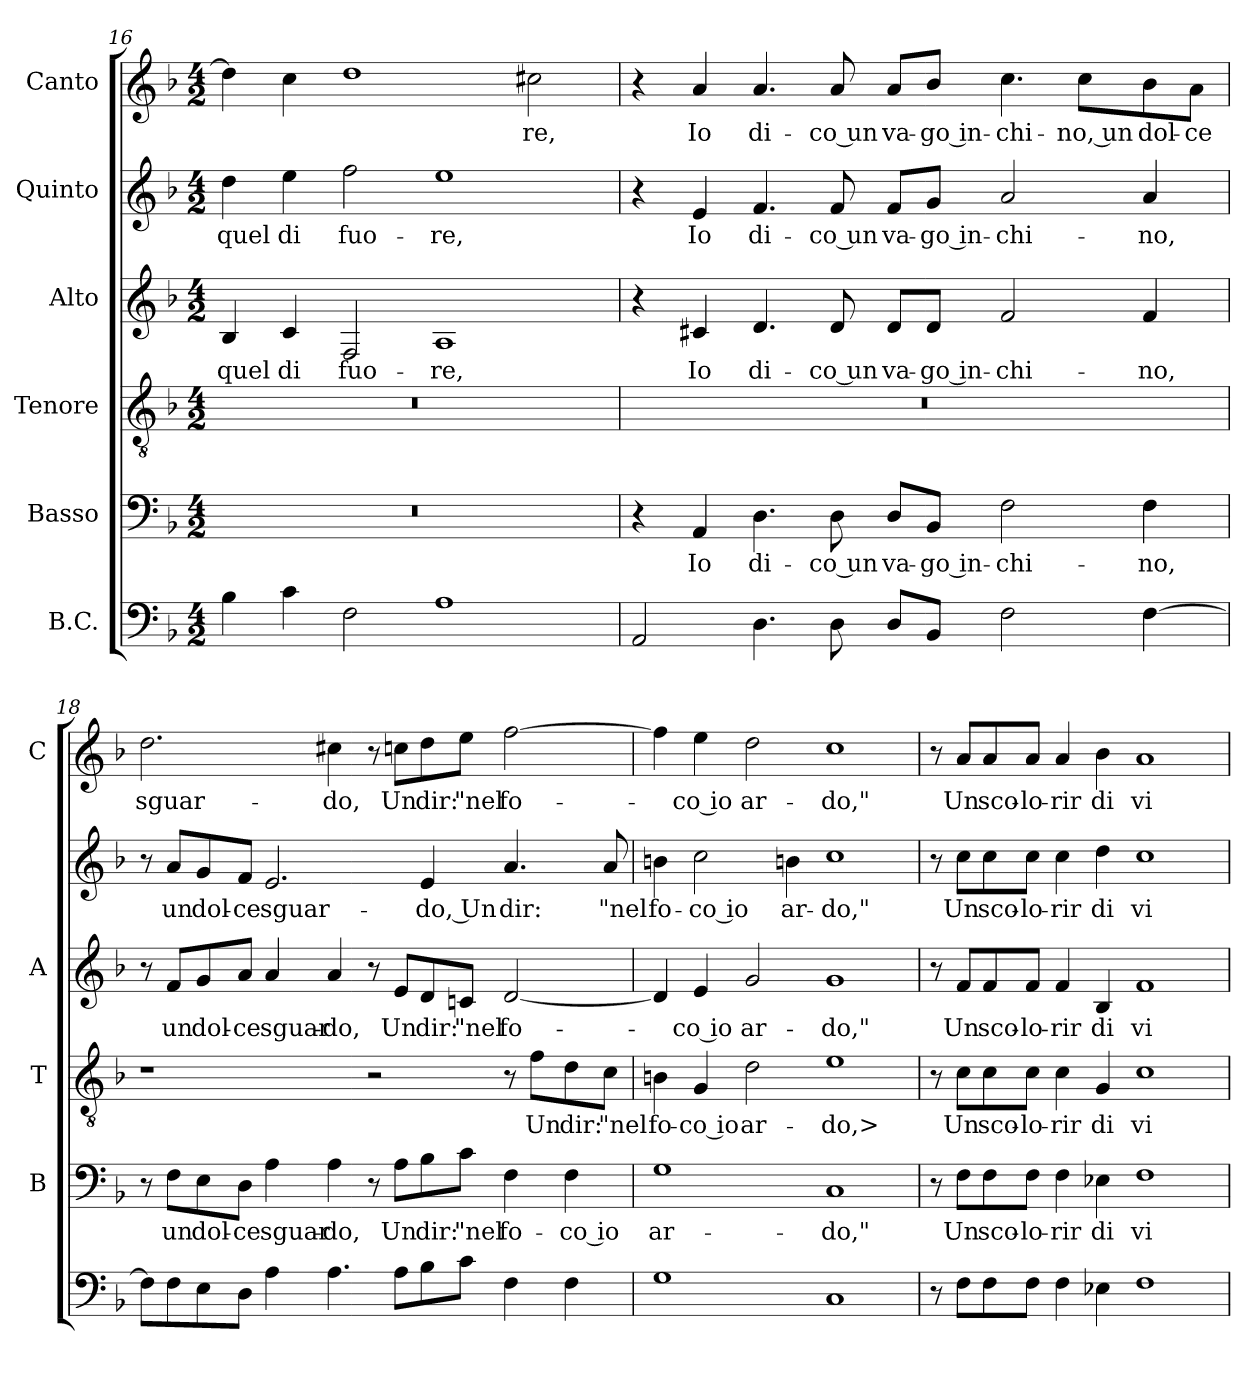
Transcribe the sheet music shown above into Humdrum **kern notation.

**kern	**kern	**text	**kern	**text	**kern	**text	**kern	**text	**kern	**text
*part6	*part5	*part5	*part4	*part4	*part3	*part3	*part2	*part2	*part1	*part1
*staff6	*staff5	*staff5	*staff4	*staff4	*staff3	*staff3	*staff2	*staff2	*staff1	*staff1
*I"B.C.	*I"Basso	*	*I"Tenore	*	*I"Alto	*	*I"Quinto	*	*I"Canto	*
*	*I'B	*	*I'T	*	*I'A	*	*	*	*I'C	*
*clefF4	*clefF4	*	*clefGv2	*	*clefG2	*	*clefG2	*	*clefG2	*
*k[b-]	*k[b-]	*	*k[b-]	*	*k[b-]	*	*k[b-]	*	*k[b-]	*
*M4/2	*M4/2	*	*M4/2	*	*M4/2	*	*M4/2	*	*M4/2	*
=16	=16	=16	=16	=16	=16	=16	=16	=16	=16	=16
4B-	0r	.	0r	.	4B-	quel	4dd	quel	4dd]	.
4c	.	.	.	.	4c	di	4ee	di	4cc	.
2F	.	.	.	.	2F	fuo-	2ff	fuo-	1dd	.
1A	.	.	.	.	1A	-re,	1ee	-re,	.	.
.	.	.	.	.	.	.	.	.	2cc#X	-re,
=17	=17	=17	=17	=17	=17	=17	=17	=17	=17	=17
2AA	4r	.	0r	.	4r	.	4r	.	4r	.
.	4AA	Io	.	.	4c#X	Io	4e	Io	4a	Io
4.D	4.D	di-	.	.	4.d	di-	4.f	di-	4.a	di-
8D	8D	-co un	.	.	8d	-co un	8f	-co un	8a	-co un
8DL	8D/L	va-	.	.	8d/L	va-	8f/L	va-	8a/L	va-
8BB-J	8BB-/J	-go in-	.	.	8d/J	-go in-	8g/J	-go in-	8b-/J	-go in-
2F	2F	-chi-	.	.	2f	-chi-	2a	-chi-	4.cc	-chi-
.	.	.	.	.	.	.	.	.	8cc\L	-no, un
[4F	4F	-no,	.	.	4f	-no,	4a	-no,	8b-\	dol-
.	.	.	.	.	.	.	.	.	8a\J	-ce
=18	=18	=18	=18	=18	=18	=18	=18	=18	=18	=18
8FL]	8r	.	1r	.	8r	.	8r	.	2.dd	sguar-
8F	8F\L	un	.	.	8f/L	un	8a/L	un	.	.
8E	8E\	dol-	.	.	8g/	dol-	8g/	dol-	.	.
8DJ	8D\J	-ce	.	.	8a/J	-ce	8f/J	-ce	.	.
4A	4A	sguar-	.	.	4a	sguar-	2.e	sguar-	.	.
4.A	4A	-do,	.	.	4a	-do,	.	.	4cc#X	-do,
.	8r	.	2r	.	8r	.	.	.	8r	.
8AL	8A\L	Un	.	.	8e/L	Un	.	.	8ccn\L	Un
8B-	8B-\	dir:	.	.	8d/	dir:	4e	-do, Un	8dd\	dir:
8cJ	8c\J	"nel	.	.	8cn/J	"nel	.	.	8ee\J	"nel
4F	4F	fo-	8r	.	[2d	fo-	4.a	dir:	[2ff	fo-
.	.	.	8f\L	Un	.	.	.	.	.	.
4F	4F	-co io	8d\	dir:	.	.	.	.	.	.
.	.	.	8c\J	"nel	.	.	8a	"nel	.	.
=19	=19	=19	=19	=19	=19	=19	=19	=19	=19	=19
1G	1G	ar-	4Bn	fo-	4d]	.	4bn	fo-	4ff]	.
.	.	.	4G	-co io	4e	-co io	2cc	-co io	4ee	-co io
.	.	.	2d	ar-	2g	ar-	.	.	2dd	ar-
.	.	.	.	.	.	.	4bn	ar-	.	.
1C	1C	-do,"	1e	-do,>	1g	-do,"	1cc	-do,"	1cc	-do,"
=20	=20	=20	=20	=20	=20	=20	=20	=20	=20	=20
8r	8r	.	8r	.	8r	.	8r	.	8r	.
8FL	8F\L	Un	8c\L	Un	8f/L	Un	8cc\L	Un	8a/L	Un
8F	8F\	sco-	8c\	sco-	8f/	sco-	8cc\	sco-	8a/	sco-
8FJ	8F\J	-lo-	8c\J	-lo-	8f/J	-lo-	8cc\J	-lo-	8a/J	-lo-
4F	4F	-rir	4c	-rir	4f	-rir	4cc	-rir	4a	-rir
4E-X	4E-X	di	4G	di	4B-	di	4dd	di	4b-	di
1F	1F	vi-	1c	vi-	1f	vi-	1cc	vi-	1a	vi-
=	=	=	=	=	=	=	=	=	=	=
*-	*-	*-	*-	*-	*-	*-	*-	*-	*-	*-
